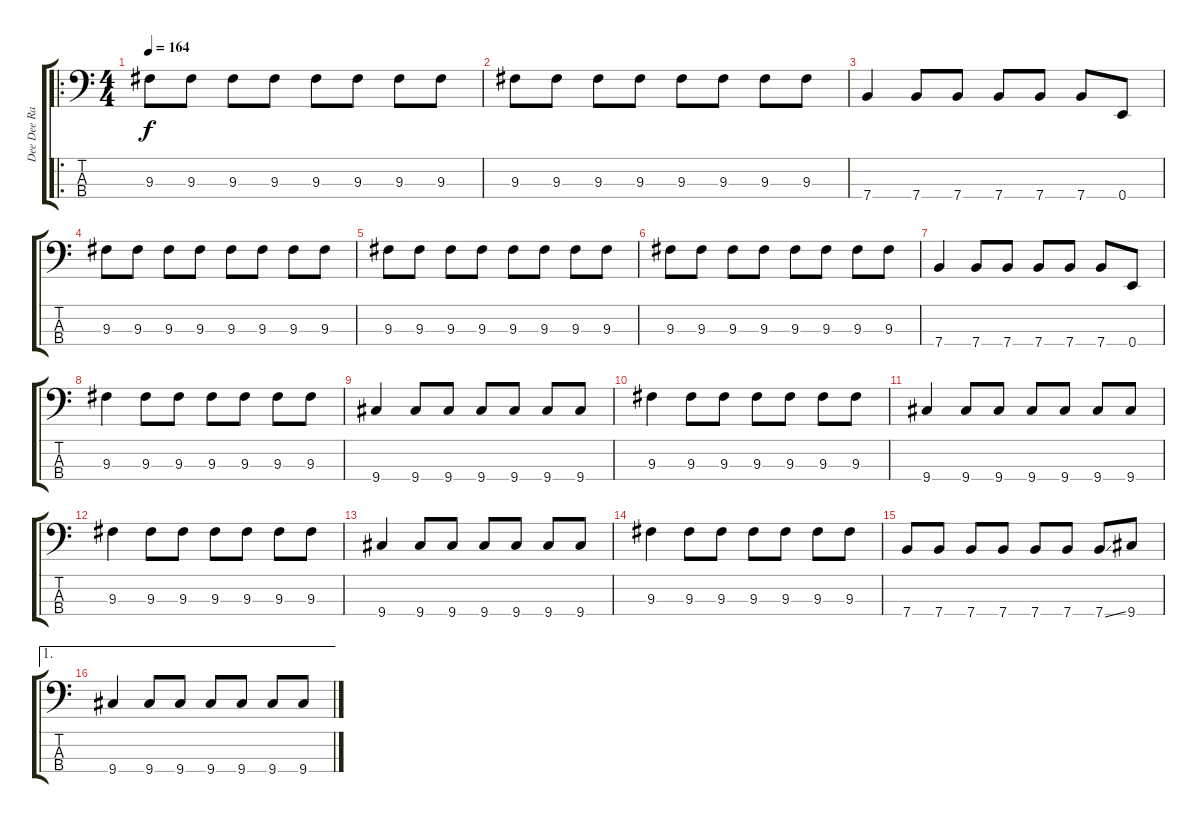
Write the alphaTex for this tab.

\track ("Dee Dee Ramone (Bass)" "Dee Dee Ra") {instrument electricbassfinger}
\staff {score tabs}
\tuning (G2 D2 A1 E1) {hide}
\ro
\ts (4 4)
\tempo 164
\clef f4
\ks c
9.3.8{dy f} 9.3.8 9.3.8 9.3.8 9.3.8 9.3.8 9.3.8 9.3.8 |
9.3.8 9.3.8 9.3.8 9.3.8 9.3.8 9.3.8 9.3.8 9.3.8 |
7.4.4 7.4.8 7.4.8 7.4.8 7.4.8 7.4.8 0.4.8 |
9.3.8 9.3.8 9.3.8 9.3.8 9.3.8 9.3.8 9.3.8 9.3.8 |
9.3.8 9.3.8 9.3.8 9.3.8 9.3.8 9.3.8 9.3.8 9.3.8 |
9.3.8 9.3.8 9.3.8 9.3.8 9.3.8 9.3.8 9.3.8 9.3.8 |
7.4.4 7.4.8 7.4.8 7.4.8 7.4.8 7.4.8 0.4.8 |
9.3.4 9.3.8 9.3.8 9.3.8 9.3.8 9.3.8 9.3.8 |
9.4.4 9.4.8 9.4.8 9.4.8 9.4.8 9.4.8 9.4.8 |
9.3.4 9.3.8 9.3.8 9.3.8 9.3.8 9.3.8 9.3.8 |
9.4.4 9.4.8 9.4.8 9.4.8 9.4.8 9.4.8 9.4.8 |
9.3.4 9.3.8 9.3.8 9.3.8 9.3.8 9.3.8 9.3.8 |
9.4.4 9.4.8 9.4.8 9.4.8 9.4.8 9.4.8 9.4.8 |
9.3.4 9.3.8 9.3.8 9.3.8 9.3.8 9.3.8 9.3.8 |
7.4.8 7.4.8 7.4.8 7.4.8 7.4.8 7.4.8 7.4{ss}.8 9.4.8 |
\ae 1
9.4.4 9.4.8 9.4.8 9.4.8 9.4.8 9.4.8 9.4.8
